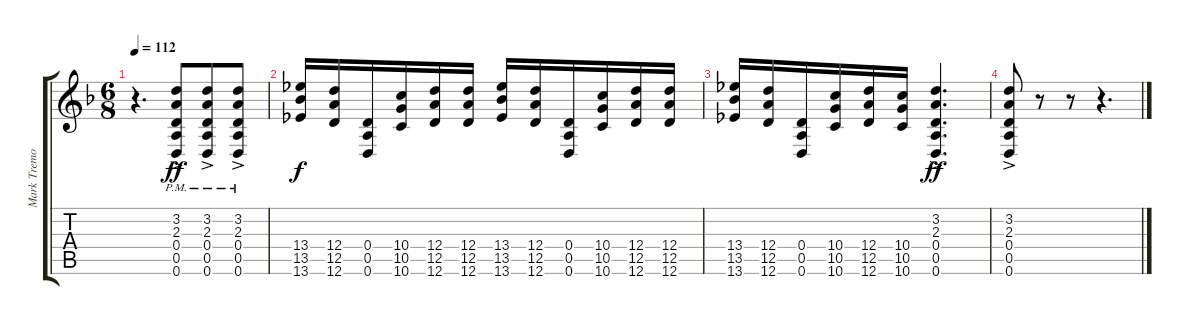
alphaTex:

\track ("Mark Tremonti (Distortion)" "Mark Tremo") {instrument distortionguitar}
\staff {score tabs}
\tuning (E4 B3 G3 D3 A2 D2) {hide}
\ts (6 8)
\tempo 112
\clef g2
\ks f
r.4{d dy ff} (3.2{ac pm} 2.3{ac pm} 0.4{ac pm} 0.5{ac pm} 0.6{ac pm}).8 (3.2{ac pm} 2.3{ac pm} 0.4{ac pm} 0.5{ac pm} 0.6{ac pm}).8 (3.2{ac pm} 2.3{ac pm} 0.4{ac pm} 0.5{ac pm} 0.6{ac pm}).8 |
(13.4 13.5 13.6).16{dy f} (12.4 12.5 12.6).16 (0.4 0.5 0.6).16 (10.4 10.5 10.6).16 (12.4 12.5 12.6).16 (12.4 12.5 12.6).16 (13.4 13.5 13.6).16 (12.4 12.5 12.6).16 (0.4 0.5 0.6).16 (10.4 10.5 10.6).16 (12.4 12.5 12.6).16 (12.4 12.5 12.6).16 |
(13.4 13.5 13.6).16 (12.4 12.5 12.6).16 (0.4 0.5 0.6).16 (10.4 10.5 10.6).16 (12.4 12.5 12.6).16 (10.4 10.5 10.6).16 (3.2{ac} 2.3{ac} 0.4{ac} 0.5{ac} 0.6{ac}).4{d dy ff} |
(3.2{ac} 2.3 0.4 0.5 0.6).8 r.8 r.8 r.4{d}
